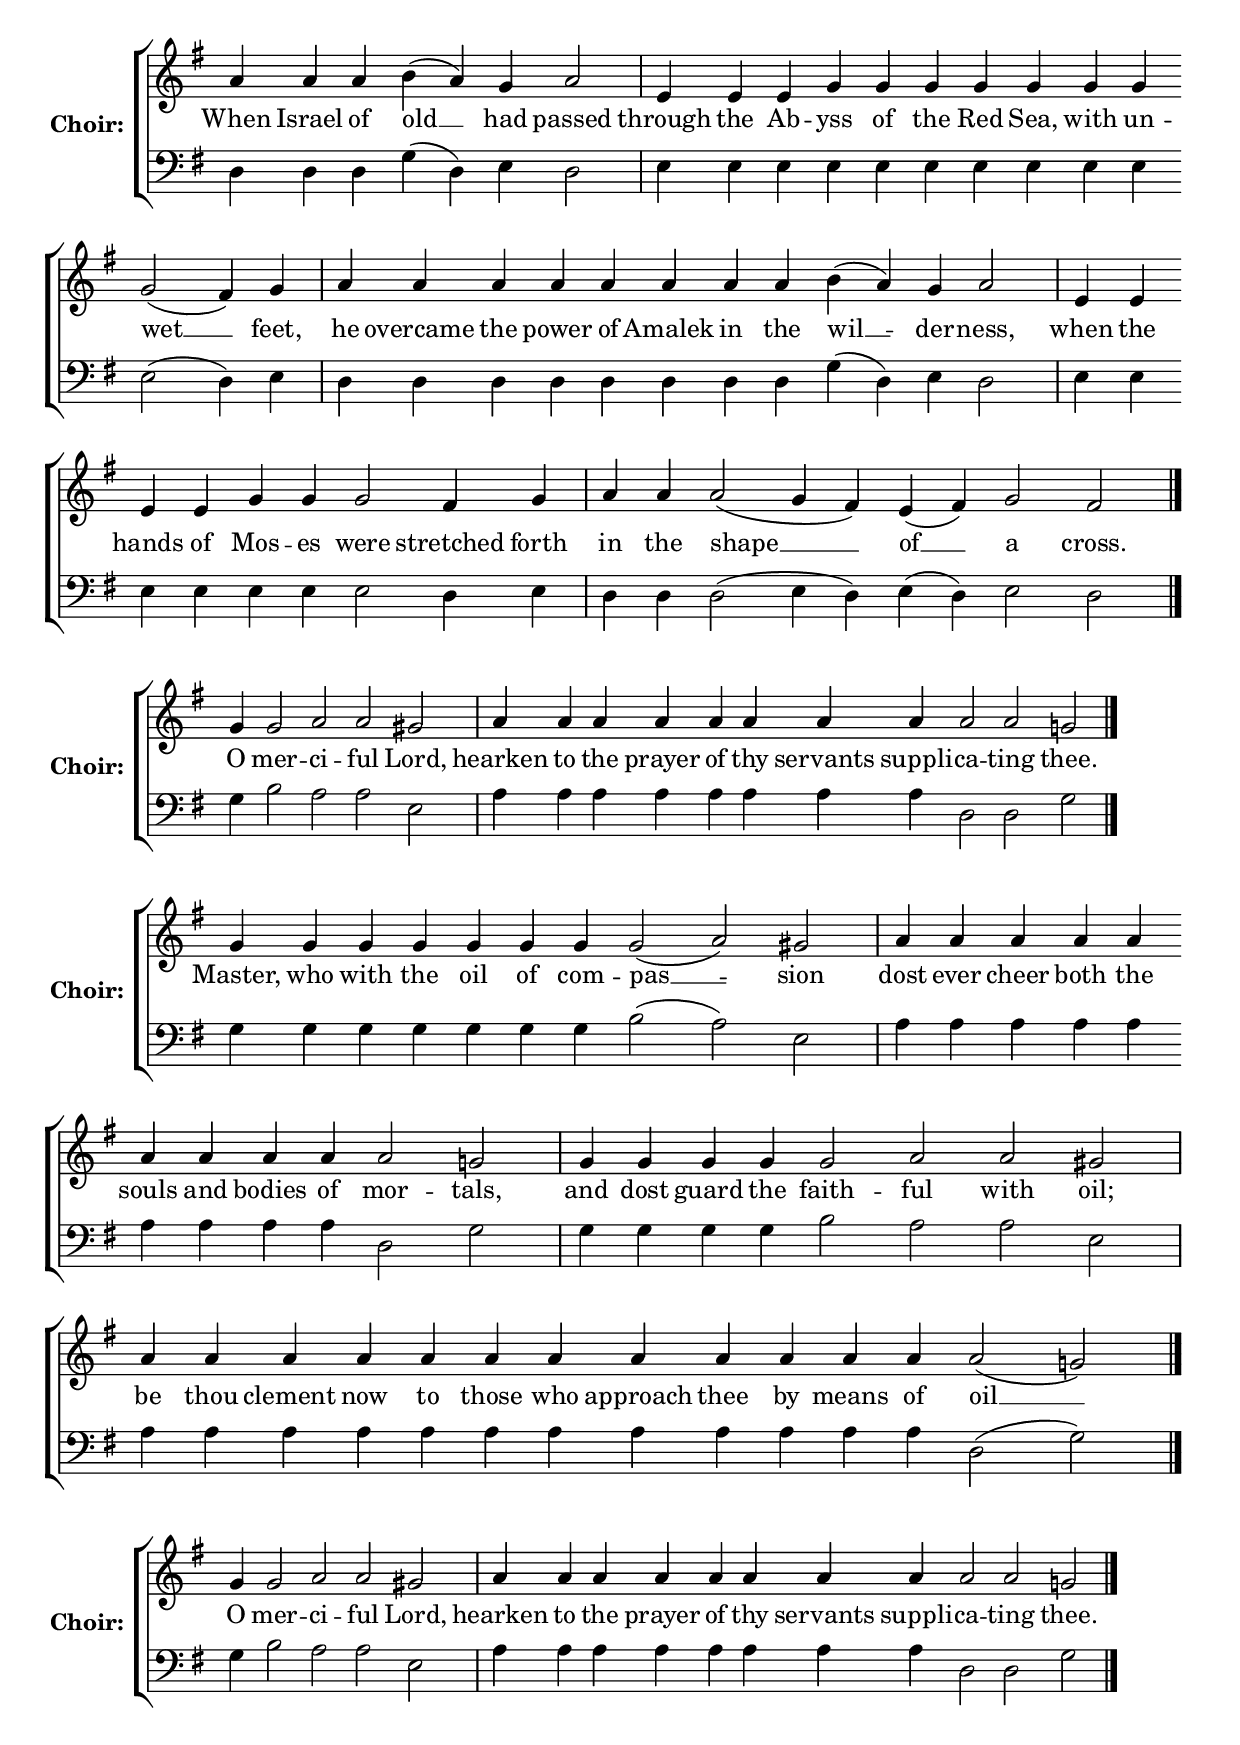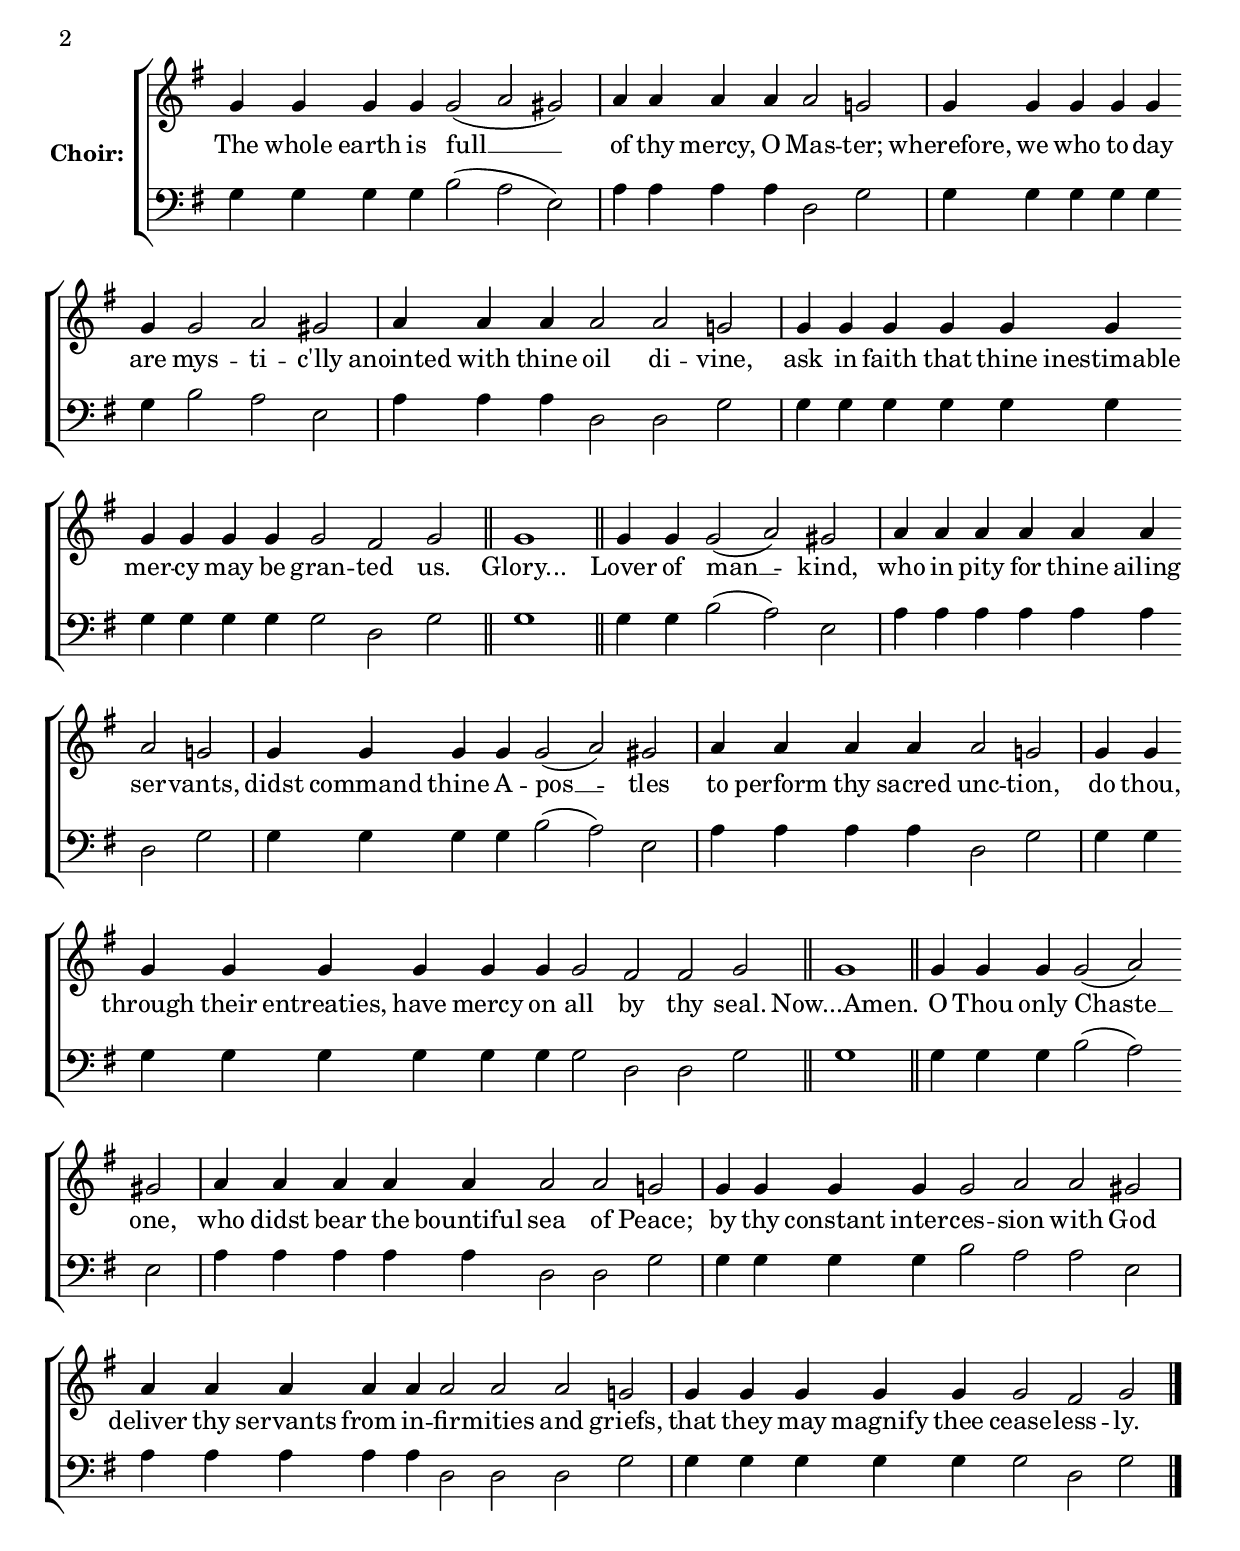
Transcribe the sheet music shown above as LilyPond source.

\version "2.16.2"

% =======================
% Global Variables
% =======================
alignleft = \once \override LyricText #'self-alignment-X = #-1

% =======================
% Score for Iermos
% =======================
%
% voices
%
Sop = {
	\bar "" a'4 \bar "" a'4 \bar "" a'4 \bar "" b'4 ( a'4 ) \bar "" g'4 \bar "" a'2 \bar "|" e'4 \bar "" e'4 \bar "" e'4 \bar "" g'4 \bar "" g'4 \bar "" g'4 \bar "" g'4 \bar "" g'4 \bar "" g'4 \bar "" g'4 \bar "" g'2 ( fis'4 ) \bar "" g'4 \bar "|" a'4 \bar "" a'4 \bar "" a'4 \bar "" a'4 \bar "" a'4 \bar "" a'4 \bar "" a'4 \bar "" a'4 \bar "" b'4 ( a'4 ) \bar "" g'4 \bar "" a'2 \bar "|" e'4 \bar "" e'4 \bar "" e'4 \bar "" e'4 \bar "" g'4 \bar "" g'4 \bar "" g'2 \bar "" fis'4 \bar "" g'4 \bar "|" a'4 \bar "" a'4 \bar "" a'2 ( g'4 fis'4 ) \bar "" e'4 ( fis'4 ) \bar "" g'2 \bar "" fis'2 \bar "|." 
}

Bass = {
	\bar "" d4 \bar "" d4 \bar "" d4 \bar "" g4 ( d4 ) \bar "" e4 \bar "" d2 \bar "|" e4 \bar "" e4 \bar "" e4 \bar "" e4 \bar "" e4 \bar "" e4 \bar "" e4 \bar "" e4 \bar "" e4 \bar "" e4 \bar "" e2 ( d4 ) \bar "" e4 \bar "|" d4 \bar "" d4 \bar "" d4 \bar "" d4 \bar "" d4 \bar "" d4 \bar "" d4 \bar "" d4 \bar "" g4 ( d4 ) \bar "" e4 \bar "" d2 \bar "|" e4 \bar "" e4 \bar "" e4 \bar "" e4 \bar "" e4 \bar "" e4 \bar "" e2 \bar "" d4 \bar "" e4 \bar "|" d4 \bar "" d4 \bar "" d2 ( e4 d4 ) \bar "" e4 ( d4 ) \bar "" e2 \bar "" d2 \bar "|." 
}


% =======================
% Lyrics
% =======================
words = \lyricmode {
	When Israel of 
	old __ 
	had 
	passed 
	through the Ab 
	-- yss of the Red Sea, with un 
	-- wet __ 
	feet, 
	he overcame the power of Amalek in the 
	wil __ 
	-- der 
	-- ness, 
	when the hands of 
	Mos -- es 
	were 
	stretched 
	forth 
	in the 
	shape __ __ 
	of __ 
	a 
	cross. 
}

\score {

% This produces a lilypond error, but still seems to render OK, so...
\header { title = "Iermos" }

  \new ChoirStaff \with {
    instrumentName = \markup \bold "Choir:"
  }
  <<
    #(set-accidental-style 'neo-modern 'Score)
    \new Staff {
      \key g \major
      \cadenzaOn
      <<{
	  \new Voice = "Sop" {
	    %\voiceOne
	    \Sop
	  }
	}>>
    }
    \new Lyrics \lyricsto "Sop" { \words }
    \new Staff {
      \key g \major
      \clef bass
      \cadenzaOn
      <<{
	  \new Voice = "Bass" {
	    %\voiceOne
	    \Bass
	  }
	}>>
    }
  >>
}

%
% voices
%
Sop = {
	\bar "" g'4 \bar "" g'2 \bar "" a'2 \bar "" a'2 \bar "" gis' \bar "|" a'4 \bar "" a'4 \bar "" a'4 \bar "" a'4 \bar "" a'4 \bar "" a'4 \bar "" a'4 \bar "" a'4 \bar "" a'2 \bar "" a'2 \bar "" g'2 \bar "|." 
}

Bass = {
	\bar "" g4 \bar "" b2 \bar "" a2 \bar "" a2 \bar "" e2 \bar "|" a4 \bar "" a4 \bar "" a4 \bar "" a4 \bar "" a4 \bar "" a4 \bar "" a4 \bar "" a4 \bar "" d2 \bar "" d2 \bar "" g2 \bar "|." 
}


% =======================
% Lyrics
% =======================
words = \lyricmode {
	O 
	mer -- 
	ci -- ful 
	Lord, 
	hearken to the prayer of thy servants suppli 
	-- ca -- ting 
	thee. 
}

\score {


  \new ChoirStaff \with {
    instrumentName = \markup \bold "Choir:"
  }
  <<
    #(set-accidental-style 'neo-modern 'Score)
    \new Staff {
      \key g \major
      \cadenzaOn
      <<{
	  \new Voice = "Sop" {
	    %\voiceOne
	    \Sop
	  }
	}>>
    }
    \new Lyrics \lyricsto "Sop" { \words }
    \new Staff {
      \key g \major
      \clef bass
      \cadenzaOn
      <<{
	  \new Voice = "Bass" {
	    %\voiceOne
	    \Bass
	  }
	}>>
    }
  >>
}

%
% voices
%
Sop = {
	\bar "" g'4 \bar "" g'4 \bar "" g'4 \bar "" g'4 \bar "" g'4 \bar "" g'4 \bar "" g'4 \bar "" g'2 ( a'2 ) \bar "" gis' \bar "|" a'4 \bar "" a'4 \bar "" a'4 \bar "" a'4 \bar "" a'4 \bar "" a'4 \bar "" a'4 \bar "" a'4 \bar "" a'4 \bar "" a'2 \bar "" g'2 \bar "|" g'4 \bar "" g'4 \bar "" g'4 \bar "" g'4 \bar "" g'2 \bar "" a'2 \bar "" a'2 \bar "" gis' \bar "|" a'4 \bar "" a'4 \bar "" a'4 \bar "" a'4 \bar "" a'4 \bar "" a'4 \bar "" a'4 \bar "" a'4 \bar "" a'4 \bar "" a'4 \bar "" a'4 \bar "" a'4 \bar "" a'2 ( g'2 ) \bar "|." 
}

Bass = {
	\bar "" g4 \bar "" g4 \bar "" g4 \bar "" g4 \bar "" g4 \bar "" g4 \bar "" g4 \bar "" b2 ( a2 ) \bar "" e2 \bar "|" a4 \bar "" a4 \bar "" a4 \bar "" a4 \bar "" a4 \bar "" a4 \bar "" a4 \bar "" a4 \bar "" a4 \bar "" d2 \bar "" g2 \bar "|" g4 \bar "" g4 \bar "" g4 \bar "" g4 \bar "" b2 \bar "" a2 \bar "" a2 \bar "" e2 \bar "|" a4 \bar "" a4 \bar "" a4 \bar "" a4 \bar "" a4 \bar "" a4 \bar "" a4 \bar "" a4 \bar "" a4 \bar "" a4 \bar "" a4 \bar "" a4 \bar "" d2 ( g2 ) \bar "|." 
}


% =======================
% Lyrics
% =======================
words = \lyricmode {
	Master, who with the oil of com 
	-- pas __ 
	-- sion 
	dost ever cheer both the souls and bodies of 
	mor -- 
	tals, 
	and dost guard the 
	faith -- 
	ful with 
	oil; 
	be thou clement now to those who approach thee by means of 
	oil __ 
}

\score {


  \new ChoirStaff \with {
    instrumentName = \markup \bold "Choir:"
  }
  <<
    #(set-accidental-style 'neo-modern 'Score)
    \new Staff {
      \key g \major
      \cadenzaOn
      <<{
	  \new Voice = "Sop" {
	    %\voiceOne
	    \Sop
	  }
	}>>
    }
    \new Lyrics \lyricsto "Sop" { \words }
    \new Staff {
      \key g \major
      \clef bass
      \cadenzaOn
      <<{
	  \new Voice = "Bass" {
	    %\voiceOne
	    \Bass
	  }
	}>>
    }
  >>
}

%
% voices
%
Sop = {
	\bar "" g'4 \bar "" g'2 \bar "" a'2 \bar "" a'2 \bar "" gis' \bar "|" a'4 \bar "" a'4 \bar "" a'4 \bar "" a'4 \bar "" a'4 \bar "" a'4 \bar "" a'4 \bar "" a'4 \bar "" a'2 \bar "" a'2 \bar "" g'2 \bar "|." 
}

Bass = {
	\bar "" g4 \bar "" b2 \bar "" a2 \bar "" a2 \bar "" e2 \bar "|" a4 \bar "" a4 \bar "" a4 \bar "" a4 \bar "" a4 \bar "" a4 \bar "" a4 \bar "" a4 \bar "" d2 \bar "" d2 \bar "" g2 \bar "|." 
}


% =======================
% Lyrics
% =======================
words = \lyricmode {
	O 
	mer -- 
	ci -- ful 
	Lord, 
	hearken to the prayer of thy servants suppli 
	-- ca -- ting 
	thee. 
}

\score {


  \new ChoirStaff \with {
    instrumentName = \markup \bold "Choir:"
  }
  <<
    #(set-accidental-style 'neo-modern 'Score)
    \new Staff {
      \key g \major
      \cadenzaOn
      <<{
	  \new Voice = "Sop" {
	    %\voiceOne
	    \Sop
	  }
	}>>
    }
    \new Lyrics \lyricsto "Sop" { \words }
    \new Staff {
      \key g \major
      \clef bass
      \cadenzaOn
      <<{
	  \new Voice = "Bass" {
	    %\voiceOne
	    \Bass
	  }
	}>>
    }
  >>
}

%
% voices
%
Sop = {
	\bar "" g'4 \bar "" g'4 \bar "" g'4 \bar "" g'4 \bar "" g'2 ( a'2 gis' ) \bar "|" a'4 \bar "" a'4 \bar "" a'4 \bar "" a'4 \bar "" a'2 \bar "" g'2 \bar "|" g'4 \bar "" g'4 \bar "" g'4 \bar "" g'4 \bar "" g'4 \bar "" g'4 \bar "" g'2 \bar "" a'2 \bar "" gis' \bar "|" a'4 \bar "" a'4 \bar "" a'4 \bar "" a'2 \bar "" a'2 \bar "" g'2 \bar "|" g'4 \bar "" g'4 \bar "" g'4 \bar "" g'4 \bar "" g'4 \bar "" g'4 \bar "" g'4 \bar "" g'4 \bar "" g'4 \bar "" g'4 \bar "" g'2 \bar "" fis'2 \bar "" g' \bar "||" g'1 \bar "||" g'4 \bar "" g'4 \bar "" g'2 ( a'2 ) \bar "" gis' \bar "|" a'4 \bar "" a'4 \bar "" a'4 \bar "" a'4 \bar "" a'4 \bar "" a'4 \bar "" a'2 \bar "" g'2 \bar "|" g'4 \bar "" g'4 \bar "" g'4 \bar "" g'4 \bar "" g'2 ( a'2 ) \bar "" gis' \bar "|" a'4 \bar "" a'4 \bar "" a'4 \bar "" a'4 \bar "" a'2 \bar "" g'2 \bar "|" g'4 \bar "" g'4 \bar "" g'4 \bar "" g'4 \bar "" g'4 \bar "" g'4 \bar "" g'4 \bar "" g'4 \bar "" g'2 \bar "" fis'2 \bar "" fis'2 \bar "" g' \bar "||" g'1 \bar "||" g'4 \bar "" g'4 \bar "" g'4 \bar "" g'2 ( a'2 ) \bar "" gis' \bar "|" a'4 \bar "" a'4 \bar "" a'4 \bar "" a'4 \bar "" a'4 \bar "" a'2 \bar "" a'2 \bar "" g'2 \bar "|" g'4 \bar "" g'4 \bar "" g'4 \bar "" g'4 \bar "" g'2 \bar "" a'2 \bar "" a'2 \bar "" gis' \bar "|" a'4 \bar "" a'4 \bar "" a'4 \bar "" a'4 \bar "" a'4 \bar "" a'2 \bar "" a'2 \bar "" a'2 \bar "" g'2 \bar "|" g'4 \bar "" g'4 \bar "" g'4 \bar "" g'4 \bar "" g'4 \bar "" g'2 \bar "" fis'2 \bar "" g' \bar "|." 
}

Bass = {
	\bar "" g4 \bar "" g4 \bar "" g4 \bar "" g4 \bar "" b2 ( a2 e2 ) \bar "|" a4 \bar "" a4 \bar "" a4 \bar "" a4 \bar "" d2 \bar "" g2 \bar "|" g4 \bar "" g4 \bar "" g4 \bar "" g4 \bar "" g4 \bar "" g4 \bar "" b2 \bar "" a2 \bar "" e2 \bar "|" a4 \bar "" a4 \bar "" a4 \bar "" d2 \bar "" d2 \bar "" g2 \bar "|" g4 \bar "" g4 \bar "" g4 \bar "" g4 \bar "" g4 \bar "" g4 \bar "" g4 \bar "" g4 \bar "" g4 \bar "" g4 \bar "" g2 \bar "" d2 \bar "" g2 \bar "||" g1 \bar "||" g4 \bar "" g4 \bar "" b2 ( a2 ) \bar "" e2 \bar "|" a4 \bar "" a4 \bar "" a4 \bar "" a4 \bar "" a4 \bar "" a4 \bar "" d2 \bar "" g2 \bar "|" g4 \bar "" g4 \bar "" g4 \bar "" g4 \bar "" b2 ( a2 ) \bar "" e2 \bar "|" a4 \bar "" a4 \bar "" a4 \bar "" a4 \bar "" d2 \bar "" g2 \bar "|" g4 \bar "" g4 \bar "" g4 \bar "" g4 \bar "" g4 \bar "" g4 \bar "" g4 \bar "" g4 \bar "" g2 \bar "" d2 \bar "" d2 \bar "" g2 \bar "||" g1 \bar "||" g4 \bar "" g4 \bar "" g4 \bar "" b2 ( a2 ) \bar "" e2 \bar "|" a4 \bar "" a4 \bar "" a4 \bar "" a4 \bar "" a4 \bar "" d2 \bar "" d2 \bar "" g2 \bar "|" g4 \bar "" g4 \bar "" g4 \bar "" g4 \bar "" b2 \bar "" a2 \bar "" a2 \bar "" e2 \bar "|" a4 \bar "" a4 \bar "" a4 \bar "" a4 \bar "" a4 \bar "" d2 \bar "" d2 \bar "" d2 \bar "" g2 \bar "|" g4 \bar "" g4 \bar "" g4 \bar "" g4 \bar "" g4 \bar "" g2 \bar "" d2 \bar "" g2 \bar "|." 
}


% =======================
% Lyrics
% =======================
words = \lyricmode {
	The whole earth is 
	full __ __ 
	of thy mercy, O 
	Mas -- 
	ter; 
	wherefore, we who to -- day are 
	mys -- 
	ti -- 
	c'lly 
	anointed with thine 
	oil di 
	-- vine, 
	ask in faith that thine inestimable mer -- cy may be 
	gran -- 
	ted 
	us. 
	Glory... 
	Lover of 
	man __ 
	-- kind, 
	who in pity for thine ailing 
	ser -- 
	vants, 
	didst command thine A 
	-- pos __ 
	-- tles 
	to perform thy sacred 
	unc -- 
	tion, 
	do thou, through their entreaties, have mercy on 
	all 
	by thy 
	seal. 
	Now...Amen. 
	O Thou only 
	Chaste __ 
	one, 
	who didst bear the bountiful 
	sea of 
	Peace; 
	by thy constant inter 
	-- ces 
	-- sion with 
	God 
	deliver thy servants from in 
	-- fir -- mities and 
	griefs, 
	that they may magnify thee 
	cease -- 
	less -- 
	ly. 
}

\score {


  \new ChoirStaff \with {
    instrumentName = \markup \bold "Choir:"
  }
  <<
    #(set-accidental-style 'neo-modern 'Score)
    \new Staff {
      \key g \major
      \cadenzaOn
      <<{
	  \new Voice = "Sop" {
	    %\voiceOne
	    \Sop
	  }
	}>>
    }
    \new Lyrics \lyricsto "Sop" { \words }
    \new Staff {
      \key g \major
      \clef bass
      \cadenzaOn
      <<{
	  \new Voice = "Bass" {
	    %\voiceOne
	    \Bass
	  }
	}>>
    }
  >>
}


% =======================
% Layout
% =======================
\layout {
  \context {
    \Score
    \remove "Bar_number_engraver"
  }
  \context {
    \Staff
    \remove "Time_signature_engraver"
  }
}			
